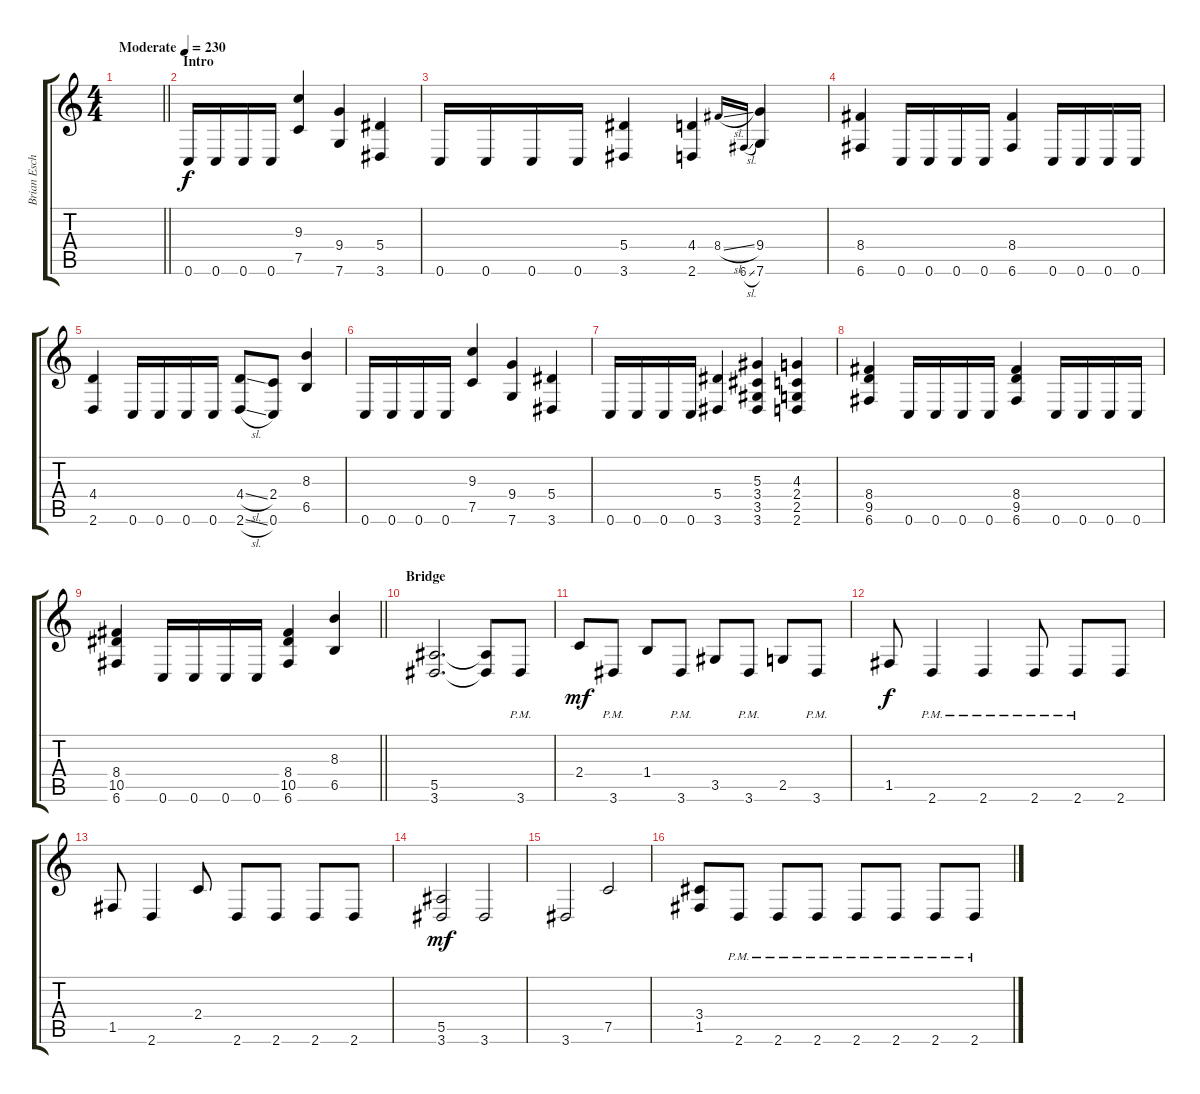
\track ("Brian Eschbach" "Brian Esch") {instrument distortionguitar}
\staff {score tabs}
\tuning (C4 G3 Eb3 Bb2 F2 C2) {hide}
\ts (4 4)
\tempo (230 "Moderate")
\clef g2
\barLineRight lightlight
\ks c
|
\section ("" "Intro")
0.6.16 0.6.16 0.6.16 0.6.16 (9.3 7.5).4 (9.4 7.6).4 (5.4 3.6).4 |
0.6.16 0.6.16 0.6.16 0.6.16 (5.4 3.6).4 (4.4 2.6).4 8.4{sl}.16{gr onbeat} 6.6{sl}.16{gr onbeat} (9.4 7.6).4 |
(8.4 6.6).4 0.6.16 0.6.16 0.6.16 0.6.16 (8.4 6.6).4 0.6.16 0.6.16 0.6.16 0.6.16 |
(4.4 2.6).4 0.6.16 0.6.16 0.6.16 0.6.16 (4.4{sl} 2.6{sl}).8 (2.4 0.6).8 (8.3 6.5).4 |
0.6.16 0.6.16 0.6.16 0.6.16 (9.3 7.5).4 (9.4 7.6).4 (5.4 3.6).4 |
0.6.16 0.6.16 0.6.16 0.6.16 (5.4 3.6).4 (5.3 3.4 3.5 3.6).4 (4.3 2.4 2.5 2.6).4 |
(8.4 9.5 6.6).4 0.6.16 0.6.16 0.6.16 0.6.16 (8.4 9.5 6.6).4 0.6.16 0.6.16 0.6.16 0.6.16 |
\barLineRight lightlight
(8.4 10.5 6.6).4 0.6.16 0.6.16 0.6.16 0.6.16 (8.4 10.5 6.6).4 (8.3 6.5).4 |
\section ("" "Bridge")
(5.5 3.6).2{d} (5.5{t} 3.6{t}).8 3.6{pm}.8 |
2.4.8{dy mf} 3.6{pm}.8 1.4.8 3.6{pm}.8 3.5.8 3.6{pm}.8 2.5.8 3.6{pm}.8 |
1.5.8{dy f} 2.6{pm}.4 2.6{pm}.4 2.6{pm}.8 2.6{pm}.8 2.6.8 |
1.5.8 2.6.4 2.4.8 2.6.8 2.6.8 2.6.8 2.6.8 |
(5.5 3.6).2{dy mf} 3.6.2 |
3.6.2 7.5.2 |
(3.4 1.5).8 2.6{pm}.8 2.6{pm}.8 2.6{pm}.8 2.6{pm}.8 2.6{pm}.8 2.6{pm}.8 2.6{pm}.8
